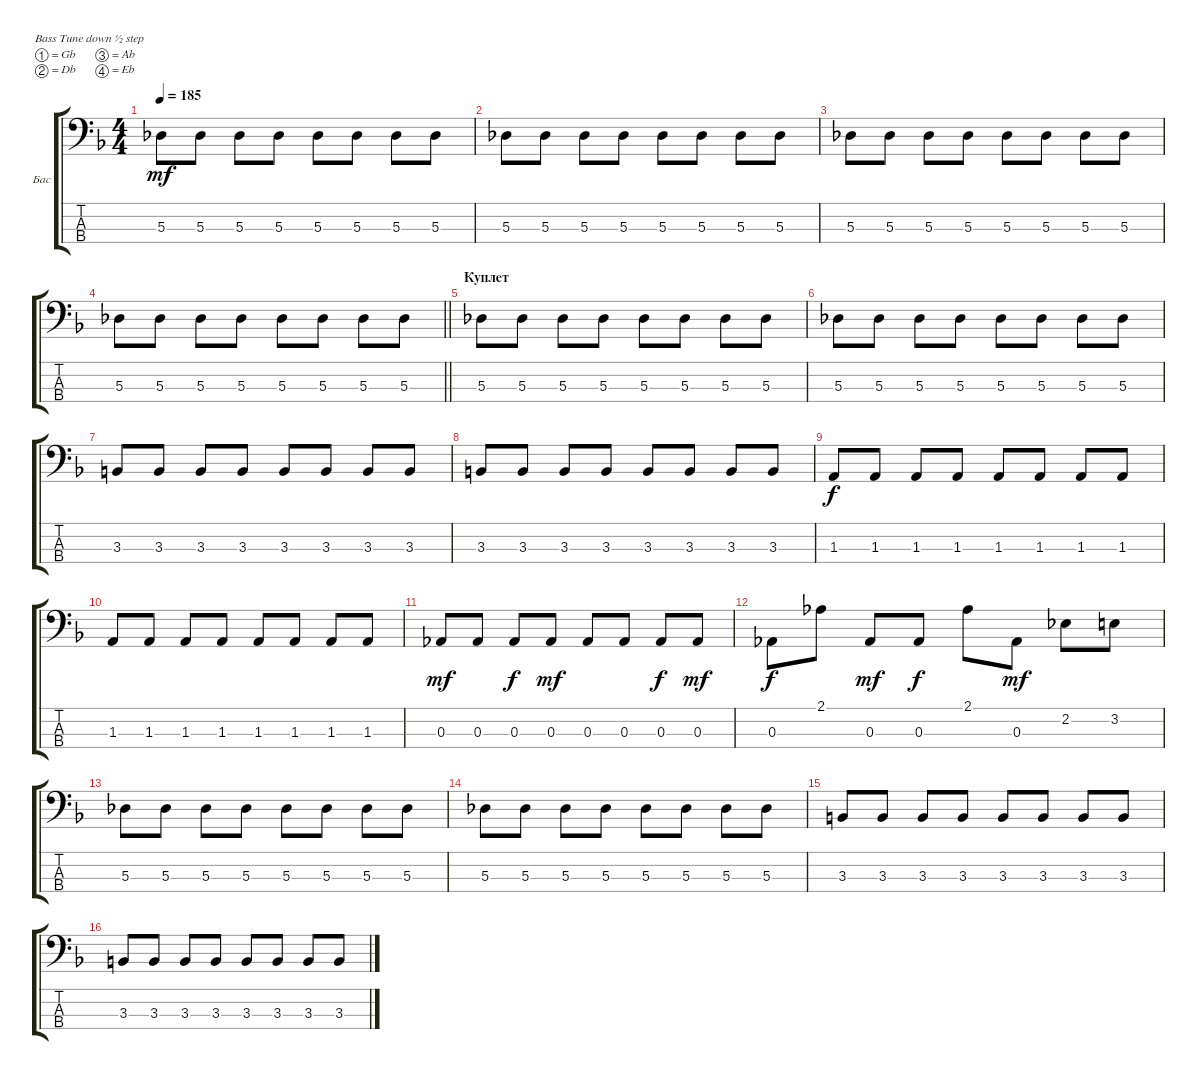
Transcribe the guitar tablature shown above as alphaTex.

\bracketExtendMode groupsimilarinstruments
\firstSystemTrackNameOrientation horizontal
\otherSystemsTrackNameOrientation horizontal
\track ("Алик Грановский" "Бас") {instrument electricbassfinger}
\staff {score tabs}
\tuning (Gb2 Db2 Ab1 Eb1)
\ts (4 4)
\tempo 185
\clef f4
\ks dminor
5.3.8{dy mf} 5.3.8 5.3.8 5.3.8 5.3.8 5.3.8 5.3.8 5.3.8 |
5.3.8 5.3.8 5.3.8 5.3.8 5.3.8 5.3.8 5.3.8 5.3.8 |
5.3.8 5.3.8 5.3.8 5.3.8 5.3.8 5.3.8 5.3.8 5.3.8 |
\barLineRight lightlight
5.3.8 5.3.8 5.3.8 5.3.8 5.3.8 5.3.8 5.3.8 5.3.8 |
\section ("" "Куплет")
5.3.8 5.3.8 5.3.8 5.3.8 5.3.8 5.3.8 5.3.8 5.3.8 |
5.3.8 5.3.8 5.3.8 5.3.8 5.3.8 5.3.8 5.3.8 5.3.8 |
3.3.8 3.3.8 3.3.8 3.3.8 3.3.8 3.3.8 3.3.8 3.3.8 |
3.3.8 3.3.8 3.3.8 3.3.8 3.3.8 3.3.8 3.3.8 3.3.8 |
1.3.8{dy f} 1.3.8 1.3.8 1.3.8 1.3.8 1.3.8 1.3.8 1.3.8 |
1.3.8 1.3.8 1.3.8 1.3.8 1.3.8 1.3.8 1.3.8 1.3.8 |
0.3.8{dy mf} 0.3.8 0.3.8{dy f} 0.3.8{dy mf} 0.3.8 0.3.8 0.3.8{dy f} 0.3.8{dy mf} |
0.3.8{dy f} 2.1.8 0.3.8{dy mf} 0.3.8{dy f} 2.1.8 0.3.8{dy mf} 2.2.8 3.2.8 |
5.3.8 5.3.8 5.3.8 5.3.8 5.3.8 5.3.8 5.3.8 5.3.8 |
5.3.8 5.3.8 5.3.8 5.3.8 5.3.8 5.3.8 5.3.8 5.3.8 |
3.3.8 3.3.8 3.3.8 3.3.8 3.3.8 3.3.8 3.3.8 3.3.8 |
3.3.8 3.3.8 3.3.8 3.3.8 3.3.8 3.3.8 3.3.8 3.3.8
